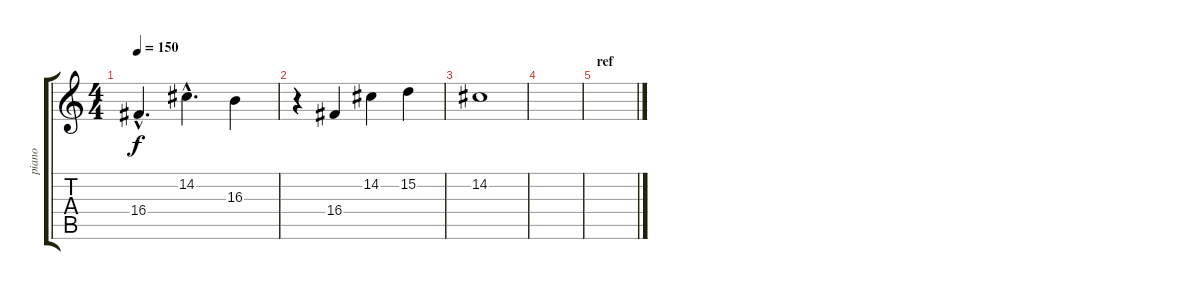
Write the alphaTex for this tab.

\track ("piano" "piano") {instrument honkytonkpiano}
\staff {score tabs}
\tuning (E4 B3 G3 D3 A2 E2) {hide}
\ts (4 4)
\tempo 150
\clef g2
\ks c
16.4{hac}.4{d dy f} 14.2{hac}.4{d} 16.3.4 |
r.4 16.4.4 14.2.4 15.2.4 |
14.2.1 |
|
\section ("" "ref")
